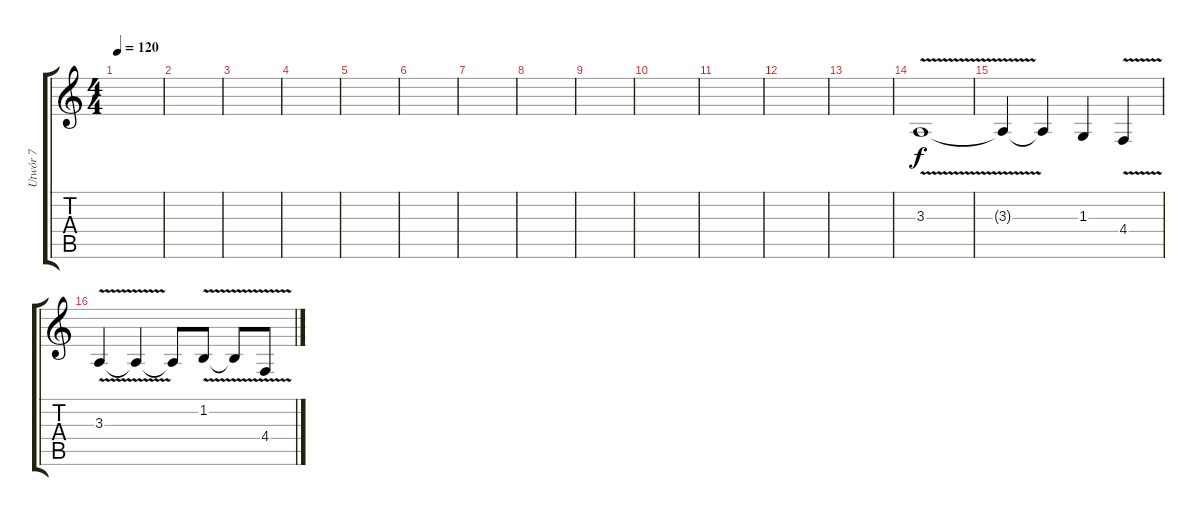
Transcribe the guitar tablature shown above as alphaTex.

\track ("Utwór 7" "Utwór 7") {instrument violin}
\staff {score tabs}
\tuning (Eb4 Bb3 Gb3 Db3 Ab2 Eb2) {hide}
\ts (4 4)
\tempo 120
\clef g2
\ks c
|
|
|
|
|
|
|
|
|
|
|
|
|
3.3{v}.1 |
3.3{t}.4 3.3{t}.4 1.3.4 4.4{v}.4 |
3.3{v}.4 3.3{t}.4 3.3{t}.8 1.2{v}.8 1.2{t}.8 4.4{v}.8
